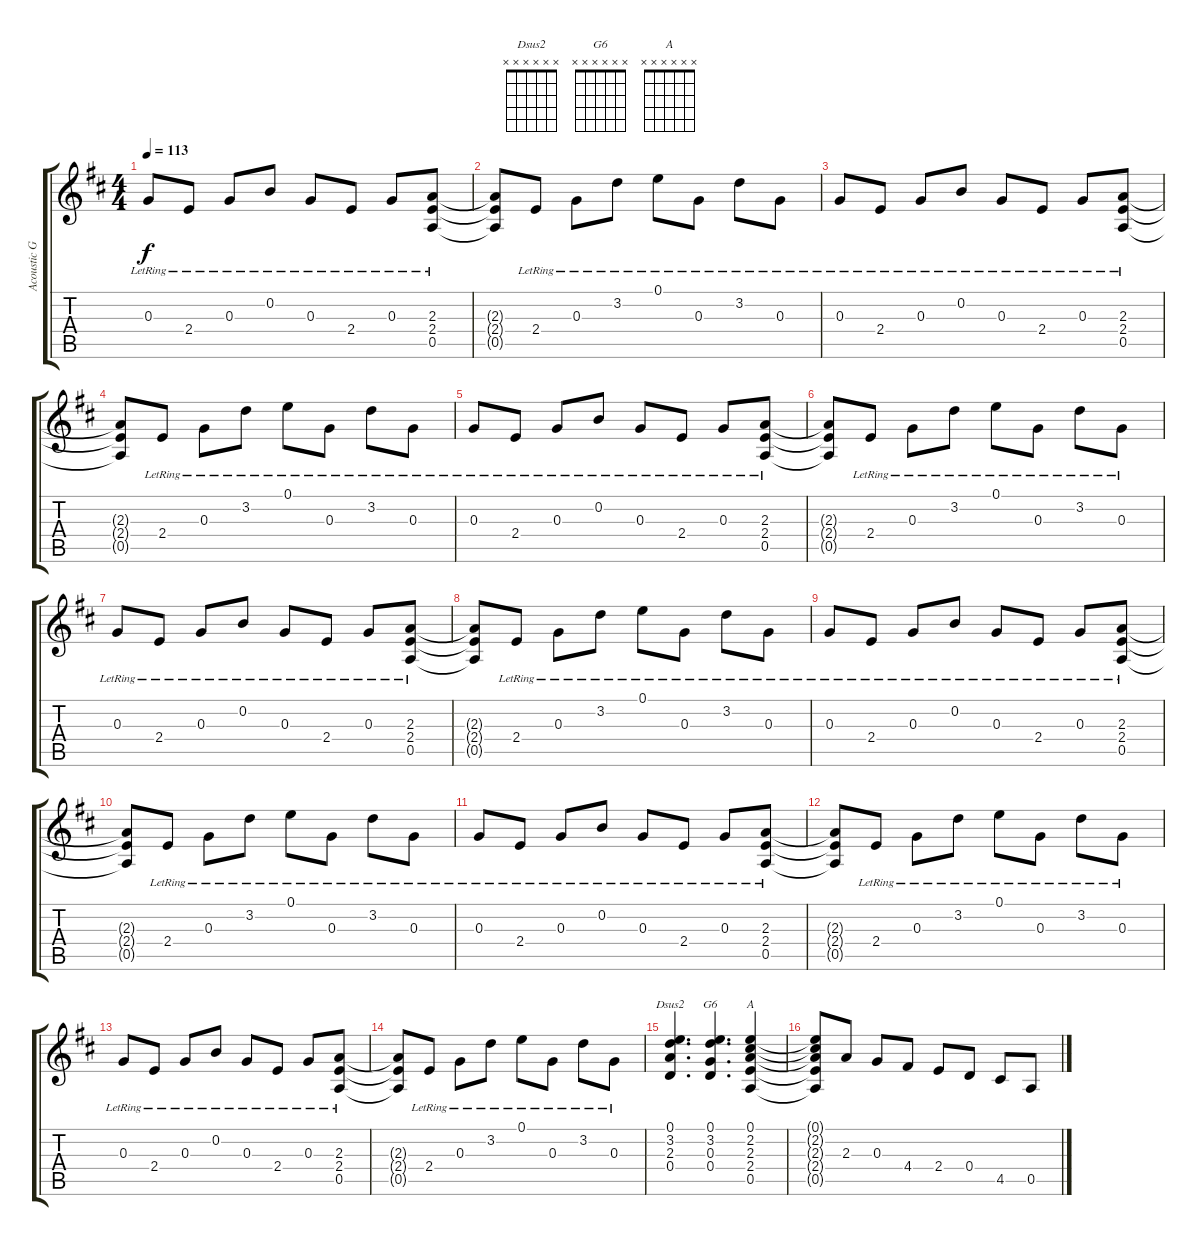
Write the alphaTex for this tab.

\track ("Acoustic Guitar" "Acoustic G") {instrument acousticguitarsteel}
\staff {score tabs}
\tuning (E4 B3 G3 D3 A2 E2) {hide}
\chord ("Dsus2" x x x x x x)
\chord ("G6" x x x x x x)
\chord ("A" x x x x x x)
\ts (4 4)
\tempo 113
\clef g2
\ks d
0.3{lr}.8{dy f} 2.4{lr}.8 0.3{lr}.8 0.2{lr}.8 0.3{lr}.8 2.4{lr}.8 0.3{lr}.8 (2.3{lr} 2.4{lr} 0.5{lr}).8 |
(2.3{t} 2.4{t} 0.5{t}).8 2.4{lr}.8 0.3{lr}.8 3.2{lr}.8 0.1{lr}.8 0.3{lr}.8 3.2{lr}.8 0.3{lr}.8 |
0.3{lr}.8 2.4{lr}.8 0.3{lr}.8 0.2{lr}.8 0.3{lr}.8 2.4{lr}.8 0.3{lr}.8 (2.3{lr} 2.4{lr} 0.5{lr}).8 |
(2.3{t} 2.4{t} 0.5{t}).8 2.4{lr}.8 0.3{lr}.8 3.2{lr}.8 0.1{lr}.8 0.3{lr}.8 3.2{lr}.8 0.3{lr}.8 |
0.3{lr}.8 2.4{lr}.8 0.3{lr}.8 0.2{lr}.8 0.3{lr}.8 2.4{lr}.8 0.3{lr}.8 (2.3{lr} 2.4{lr} 0.5{lr}).8 |
(2.3{t} 2.4{t} 0.5{t}).8 2.4{lr}.8 0.3{lr}.8 3.2{lr}.8 0.1{lr}.8 0.3{lr}.8 3.2{lr}.8 0.3{lr}.8 |
0.3{lr}.8 2.4{lr}.8 0.3{lr}.8 0.2{lr}.8 0.3{lr}.8 2.4{lr}.8 0.3{lr}.8 (2.3{lr} 2.4{lr} 0.5{lr}).8 |
(2.3{t} 2.4{t} 0.5{t}).8 2.4{lr}.8 0.3{lr}.8 3.2{lr}.8 0.1{lr}.8 0.3{lr}.8 3.2{lr}.8 0.3{lr}.8 |
0.3{lr}.8 2.4{lr}.8 0.3{lr}.8 0.2{lr}.8 0.3{lr}.8 2.4{lr}.8 0.3{lr}.8 (2.3{lr} 2.4{lr} 0.5{lr}).8 |
(2.3{t} 2.4{t} 0.5{t}).8 2.4{lr}.8 0.3{lr}.8 3.2{lr}.8 0.1{lr}.8 0.3{lr}.8 3.2{lr}.8 0.3{lr}.8 |
0.3{lr}.8 2.4{lr}.8 0.3{lr}.8 0.2{lr}.8 0.3{lr}.8 2.4{lr}.8 0.3{lr}.8 (2.3{lr} 2.4{lr} 0.5{lr}).8 |
(2.3{t} 2.4{t} 0.5{t}).8 2.4{lr}.8 0.3{lr}.8 3.2{lr}.8 0.1{lr}.8 0.3{lr}.8 3.2{lr}.8 0.3{lr}.8 |
0.3{lr}.8 2.4{lr}.8 0.3{lr}.8 0.2{lr}.8 0.3{lr}.8 2.4{lr}.8 0.3{lr}.8 (2.3{lr} 2.4{lr} 0.5{lr}).8 |
(2.3{t} 2.4{t} 0.5{t}).8 2.4{lr}.8 0.3{lr}.8 3.2{lr}.8 0.1{lr}.8 0.3{lr}.8 3.2{lr}.8 0.3{lr}.8 |
(0.1 3.2 2.3 0.4).4{d ch "Dsus2"} (0.1 3.2 0.3 0.4).4{d ch "G6"} (0.1 2.2 2.3 2.4 0.5).4{ch "A"} |
(0.1{t} 2.2{t} 2.3{t} 2.4{t} 0.5{t}).8 2.3.8 0.3.8 4.4.8 2.4.8 0.4.8 4.5.8 0.5.8
